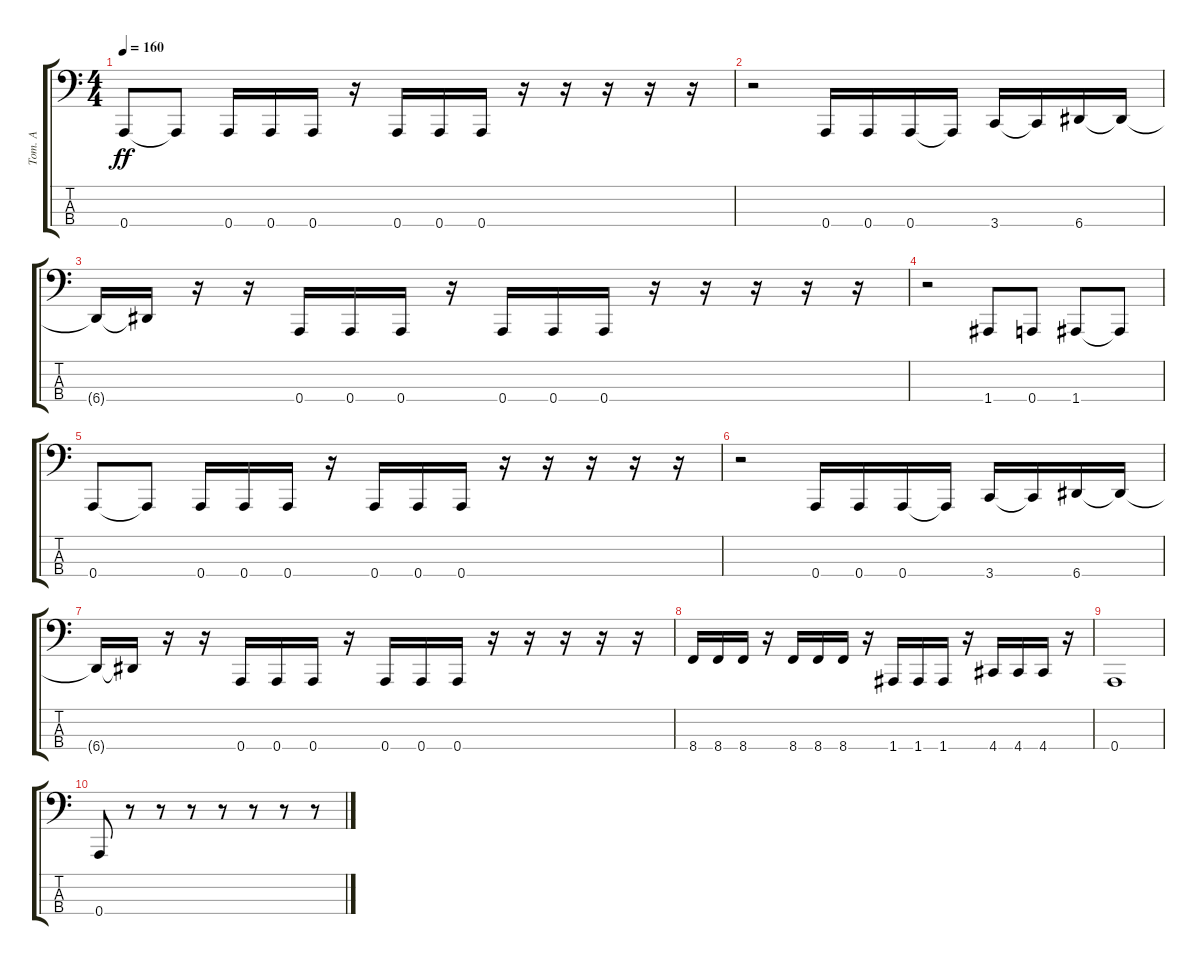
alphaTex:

\track ("Tom. A" "Tom. A") {instrument electricbasspick}
\staff {score tabs}
\tuning (D2 A1 E1 A0) {hide}
\ts (4 4)
\tempo 160
\clef f4
\ks c
0.4.8{dy ff} 0.4{t}.8 0.4.16 0.4.16 0.4.16 r.16 0.4.16 0.4.16 0.4.16 r.16 r.16 r.16 r.16 r.16 |
r.2 0.4.16 0.4.16 0.4.16 0.4{t}.16 3.4.16 3.4{t}.16 6.4.16 6.4{t}.16 |
6.4{t}.16 6.4{t}.16 r.16 r.16 0.4.16 0.4.16 0.4.16 r.16 0.4.16 0.4.16 0.4.16 r.16 r.16 r.16 r.16 r.16 |
r.2 1.4.8 0.4.8 1.4.8 1.4{t}.8 |
0.4.8 0.4{t}.8 0.4.16 0.4.16 0.4.16 r.16 0.4.16 0.4.16 0.4.16 r.16 r.16 r.16 r.16 r.16 |
r.2 0.4.16 0.4.16 0.4.16 0.4{t}.16 3.4.16 3.4{t}.16 6.4.16 6.4{t}.16 |
6.4{t}.16 6.4{t}.16 r.16 r.16 0.4.16 0.4.16 0.4.16 r.16 0.4.16 0.4.16 0.4.16 r.16 r.16 r.16 r.16 r.16 |
8.4.16 8.4.16 8.4.16 r.16 8.4.16 8.4.16 8.4.16 r.16 1.4.16 1.4.16 1.4.16 r.16 4.4.16 4.4.16 4.4.16 r.16 |
0.4.1 |
0.4.8 r.8 r.8 r.8 r.8 r.8 r.8 r.8
